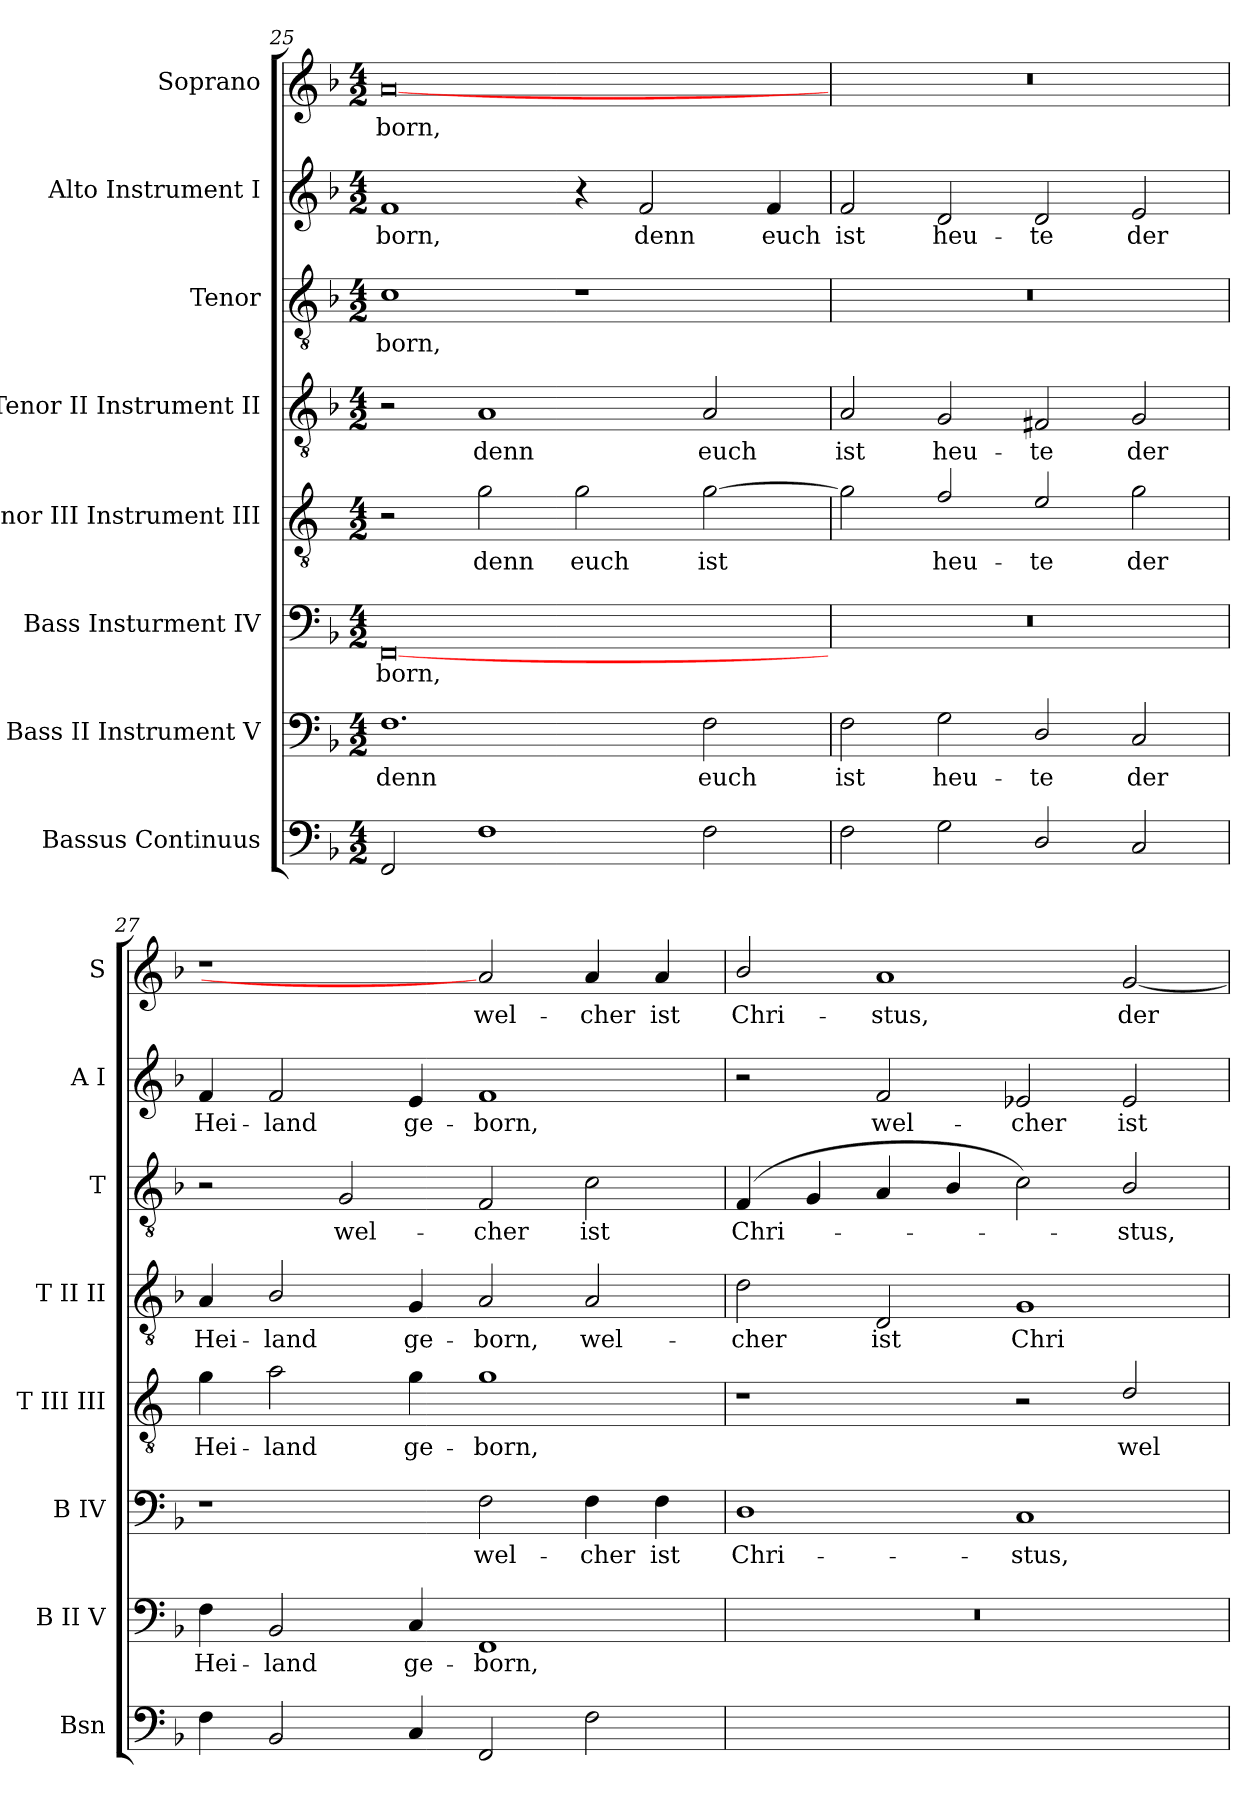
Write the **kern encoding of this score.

**kern	**text	**text	**kern	**text	**kern	**text	**kern	**text	**kern	**text	**kern	**text	**kern	**text	**kern	**text
*part8	*part8	*part8	*part7	*part7	*part6	*part6	*part5	*part5	*part4	*part4	*part3	*part3	*part2	*part2	*part1	*part1
*staff8	*staff8	*staff8	*staff7	*staff7	*staff6	*staff6	*staff5	*staff5	*staff4	*staff4	*staff3	*staff3	*staff2	*staff2	*staff1	*staff1
*I"Bassus Continuus	*	*	*I"Bass II Instrument V	*	*I"Bass Insturment IV	*	*I"Tenor III Instrument III	*	*I"Tenor II Instrument II	*	*I"Tenor	*	*I"Alto Instrument I	*	*I"Soprano	*
*I'Bsn	*	*	*I'B II V	*	*I'B IV	*	*I'T III III	*	*I'T II II	*	*I'T	*	*I'A I	*	*I'S	*
!!LO:LB:g=z
*clefF4	*	*	*clefF4	*	*clefF4	*	*clefGv2	*	*clefGv2	*	*clefGv2	*	*clefG2	*	*clefG2	*
*	*	*	*	*	*	*	*ITrd4c7	*	*	*	*	*	*	*	*	*
*k[b-]	*	*	*k[b-]	*	*k[b-]	*	*k[b-]	*	*k[b-]	*	*k[b-]	*	*k[b-]	*	*k[b-]	*
*F:	*	*	*F:	*	*F:	*	*F:	*	*F:	*	*F:	*	*F:	*	*F:	*
*M4/2	*	*	*M4/2	*	*M4/2	*	*M4/2	*	*M4/2	*	*M4/2	*	*M4/2	*	*M4/2	*
=25	=25	=25	=25	=25	=25	=25	=25	=25	=25	=25	=25	=25	=25	=25	=25	=25
!	!	!	!	!LO:LY:b	!	!LO:LY:b	!	!	!	!	!	!LO:LY:b	!	!LO:LY:b	!	!LO:LY:b
2FF/	.	.	1.F	denn	[0FF	-born,	2r	.	2r	.	1c	-born,	1f	-born,	[0a	-born,
!	!	!	!	!	!	!	!	!LO:LY:b	!	!LO:LY:b	!	!	!	!	!	!
1F	.	.	.	.	.	.	2c\	denn	1A	denn	.	.	.	.	.	.
!	!	!	!	!	!	!	!	!LO:LY:b	!	!	!	!	!	!	!	!
.	.	.	.	.	.	.	2c\	euch	.	.	1r	.	4r	.	.	.
!	!	!	!	!	!	!	!	!	!	!	!	!	!	!LO:LY:b	!	!
.	.	.	.	.	.	.	.	.	.	.	.	.	2f/	denn	.	.
!	!	!	!	!LO:LY:b	!	!	!	!LO:LY:b	!	!LO:LY:b	!	!	!	!	!	!
2F\	.	.	2F\	euch	.	.	[2c\	ist	2A/	euch	.	.	.	.	.	.
!	!	!	!	!	!	!	!	!	!	!	!	!	!	!LO:LY:b	!	!
.	.	.	.	.	.	.	.	.	.	.	.	.	4f/	euch	.	.
=26	=26	=26	=26	=26	=26	=26	=26	=26	=26	=26	=26	=26	=26	=26	=26	=26
!	!	!	!	!LO:LY:b	!	!	!	!	!	!LO:LY:b	!	!	!	!LO:LY:b	!	!
2F\	.	.	2F\	ist	0r	.	2c\]	.	2A/	ist	0r	.	2f/	ist	0r	.
!	!	!	!	!LO:LY:b	!	!	!	!LO:LY:b	!	!LO:LY:b	!	!	!	!LO:LY:b	!	!
2G\	.	.	2G\	heu-	.	.	2B-/	heu-	2G/	heu-	.	.	2d/	heu-	.	.
!	!	!	!	!LO:LY:b	!	!	!	!LO:LY:b	!	!LO:LY:b	!	!	!	!LO:LY:b	!	!
2D/	.	.	2D/	-te	.	.	2A/	-te	2F#X/	-te	.	.	2d/	-te	.	.
!	!	!	!	!LO:LY:b	!	!	!	!LO:LY:b	!	!LO:LY:b	!	!	!	!LO:LY:b	!	!
2C/	.	.	2C/	der	.	.	2c\	der	2G/	der	.	.	2e/	der	.	.
=27	=27	=27	=27	=27	=27	=27	=27	=27	=27	=27	=27	=27	=27	=27	=27	=27
!	!	!	!	!LO:LY:b	!	!	!	!LO:LY:b	!	!LO:LY:b	!	!	!	!LO:LY:b	!	!
4F\	.	.	4F\	Hei-	1r	.	4c\	Hei-	4A/	Hei-	2r	.	4f/	Hei-	1r	.
!	!	!	!	!LO:LY:b	!	!	!	!LO:LY:b	!	!LO:LY:b	!	!	!	!LO:LY:b	!	!
2BB-/	.	.	2BB-/	-land	.	.	2d\	-land	2B-/	-land	.	.	2f/	-land	.	.
!	!	!	!	!	!	!	!	!	!	!	!	!LO:LY:b	!	!	!	!
.	.	.	.	.	.	.	.	.	.	.	2G/	wel-	.	.	.	.
!	!	!	!	!LO:LY:b	!	!	!	!LO:LY:b	!	!LO:LY:b	!	!	!	!LO:LY:b	!	!
4C/	.	.	4C/	ge-	.	.	4c\	ge-	4G/	ge-	.	.	4e/	ge-	.	.
!	!	!	!	!LO:LY:b	!	!LO:LY:b	!	!LO:LY:b	!	!LO:LY:b	!	!LO:LY:b	!	!LO:LY:b	!	!LO:LY:b
2FF/	.	.	1FF	-born,	2F\	wel-	1c	-born,	2A/	-born,	2F/	-cher	1f	-born,	2a/]	wel-
!	!	!	!	!	!	!LO:LY:b	!	!	!	!LO:LY:b	!	!LO:LY:b	!	!	!	!LO:LY:b
2F\	.	.	.	.	4F\	-cher	.	.	2A/	wel-	2c\	ist	.	.	4a/	-cher
!	!	!	!	!	!	!LO:LY:b	!	!	!	!	!	!	!	!	!	!LO:LY:b
.	.	.	.	.	4F\	ist	.	.	.	.	.	.	.	.	4a/	ist
=28	=28	=28	=28	=28	=28	=28	=28	=28	=28	=28	=28	=28	=28	=28	=28	=28
!	!LO:LY:b	!	!	!	!	!LO:LY:b	!	!	!	!LO:LY:b	!	!LO:LY:b	!	!	!	!LO:LY:b
[2D\yy	6	.	0r	.	1D	Chri-	1r	.	2d\	-cher	(<4F/	Chri-	2r	.	2b-/	Chri-
.	.	.	.	.	.	.	.	.	.	.	4G/	.	.	.	.	.
!	!LO:LY:b	!	!	!	!	!	!	!	!	!LO:LY:b	!	!	!	!LO:LY:b	!	!LO:LY:b
2D\yy]	5	.	.	.	.	.	.	.	2D/	ist	4A/	.	2f/	wel-	1a	-stus,
.	.	.	.	.	.	.	.	.	.	.	4B-/	.	.	.	.	.
!	!LO:LY:b	!LO:LY:b	!	!	!	!LO:LY:b	!	!	!	!LO:LY:b	!	!	!	!LO:LY:b	!	!
[2C/yy	8	6	.	.	1C	-stus,	2r	.	1G	Chri-	2c\)	.	2e-X/	-cher	.	.
!	!LO:LY:b	!LO:LY:b	!	!	!	!	!	!LO:LY:b	!	!	!	!LO:LY:b	!	!LO:LY:b	!	!LO:LY:b
2C/yy]	7	5	.	.	.	.	2G/	wel-	.	.	2B-/	stus,	2e-/	ist	[2g/	der
=	=	=	=	=	=	=	=	=	=	=	=	=	=	=	=	=
*-	*-	*-	*-	*-	*-	*-	*-	*-	*-	*-	*-	*-	*-	*-	*-	*-
